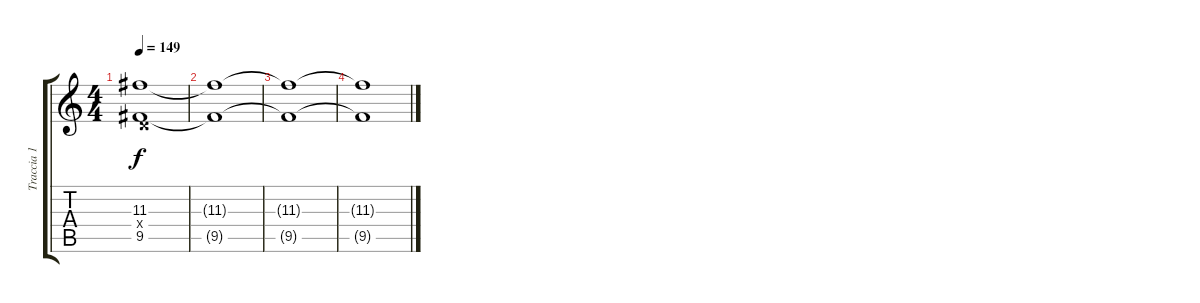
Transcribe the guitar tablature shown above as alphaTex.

\track ("Traccia 1" "Traccia 1") {instrument distortionguitar}
\staff {score tabs}
\tuning (E4 B3 G3 D3 A2 E2) {hide}
\ts (4 4)
\tempo 149
\clef g2
\ks c
(11.3 0.4{x} 9.5).1{dy f} |
(11.3{t} 9.5{t}).1{volume 11} |
(11.3{t} 9.5{t}).1{volume 8} |
(11.3{t} 9.5{t}).1{volume 4}
